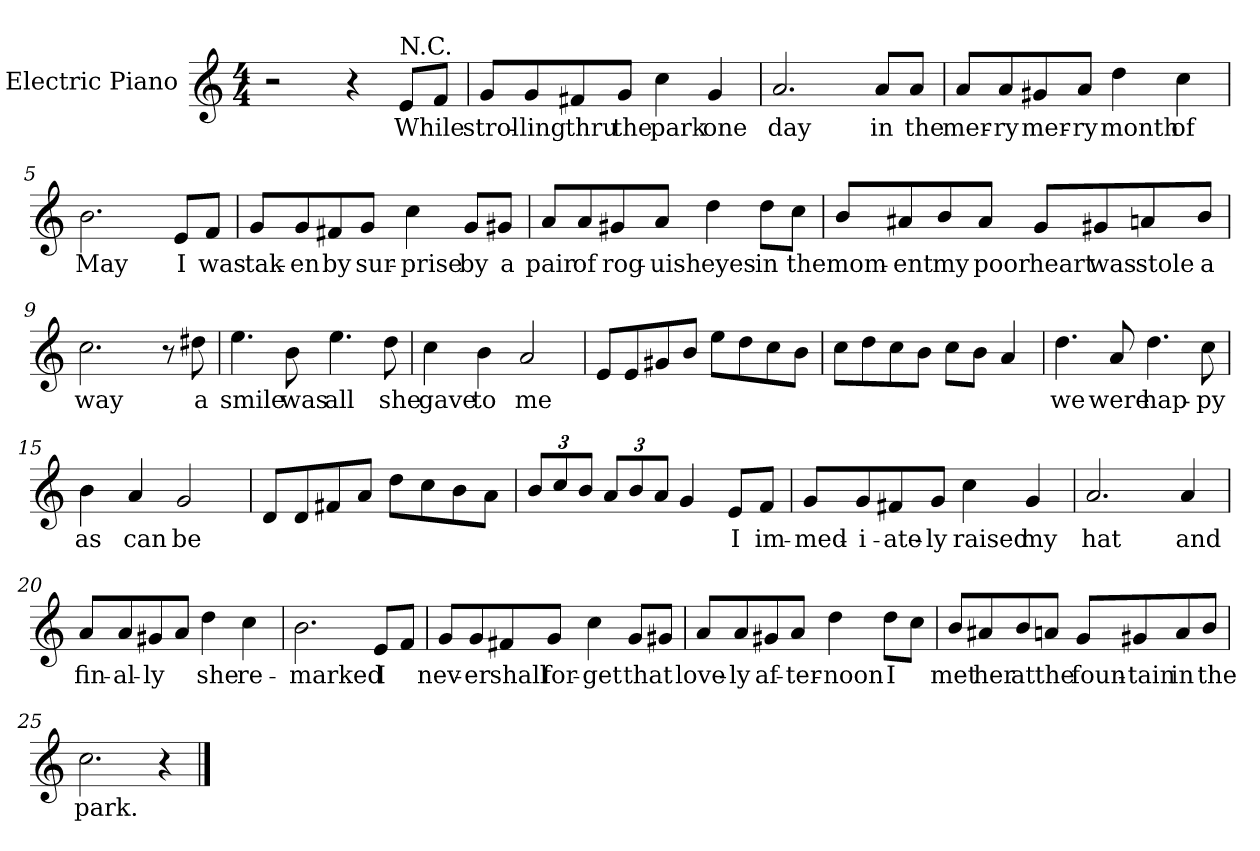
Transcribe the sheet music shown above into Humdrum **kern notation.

**kern	**text
*part1	*part1
*staff1	*staff1
*I"Electric Piano	*
*I'E.Pno	*
*clefG2	*
*k[]	*
*C:	*
*M4/4	*
=1	=1
2r	.
4r	.
!LO:TX:a:t=N.C.	!
8e/L	While
8f/J	.
=2	=2
8g/L	strol-
8g/	-ling
8f#X/	thru
8g/J	the
4cc\	park
4g/	one
=3	=3
2.a/	day
8a/L	in
8a/J	the
!!LO:LB:g=z
=4	=4
8a/L	mer-
8a/	-ry
8g#X/	mer-
8a/J	-ry
4dd\	month
4cc\	of
=5	=5
2.b\	May
8e/L	I
8f/J	was
=6	=6
8g/L	tak-
8g/	-en
8f#X/	by
8g/J	sur-
4cc\	-prise
8g/L	by
8g#X/J	a
!!LO:LB:g=z
=7	=7
8a/L	pair
8a/	of
8g#X/	rog-
8a/J	-uish
4dd\	eyes
8dd\L	in
8cc\J	the
=8	=8
8b/L	mom-
8a#X/	-ent
8b/	my
8a#/J	poor
8g/L	heart
8g#X/	was
8an/	stole
8b/J	a
=9	=9
2.cc\	way
8r	.
8dd#X\	a
!!LO:LB:g=z
=10	=10
4.ee\	smile
8b\	was
4.ee\	all
8dd\	she
=11	=11
4cc\	gave
4b\	to
2a/	me
=12	=12
8e/L	.
8e/	.
8g#X/	.
8b/J	.
8ee\L	.
8dd\	.
8cc\	.
8b\J	.
=13	=13
8cc\L	.
8dd\	.
8cc\	.
8b\J	.
8cc\L	.
8b\J	.
4a/	.
!!LO:LB:g=z
=14	=14
4.dd\	we
8a/	were
4.dd\	hap-
8cc\	-py
=15	=15
4b\	as
4a/	can
2g/	be
=16	=16
8d/L	.
8d/	.
8f#X/	.
8a/J	.
8dd\L	.
8cc\	.
8b\	.
8a\J	.
=17	=17
*Xbrackettup	*
12b/L	.
12cc/	.
12b/J	.
12a/L	.
12b/	.
12a/J	.
4g/	.
8e/L	I
8f/J	im-
!!LO:LB:g=z
=18	=18
8g/L	med-
8g/	-i-
8f#X/	-ate-
8g/J	-ly
4cc\	raised
4g/	my
=19	=19
2.a/	hat
4a/	and
=20	=20
8a/L	fin-
8a/	-al-
8g#X/	-ly
8a/J	.
4dd\	she
4cc\	re-
=21	=21
2.b\	-marked
8e/L	I
8f/J	.
!!LO:LB:g=z
=22	=22
8g/L	nev-
8g/	-er
8f#X/	shall
8g/J	for-
4cc\	-get
8g/L	that
8g#X/J	.
=23	=23
8a/L	love-
8a/	-ly
8g#X/	af-
8a/J	-ter-
4dd\	-noon
8dd\L	I
8cc\J	.
!!LO:LB:g=z
=24	=24
8b/L	met
8a#X/	her
8b/	at
8an/J	the
8g/L	foun-
8g#X/	-tain
8a/	in
8b/J	the
=25	=25
2.cc\	park.
4r	.
==	==
*-	*-
